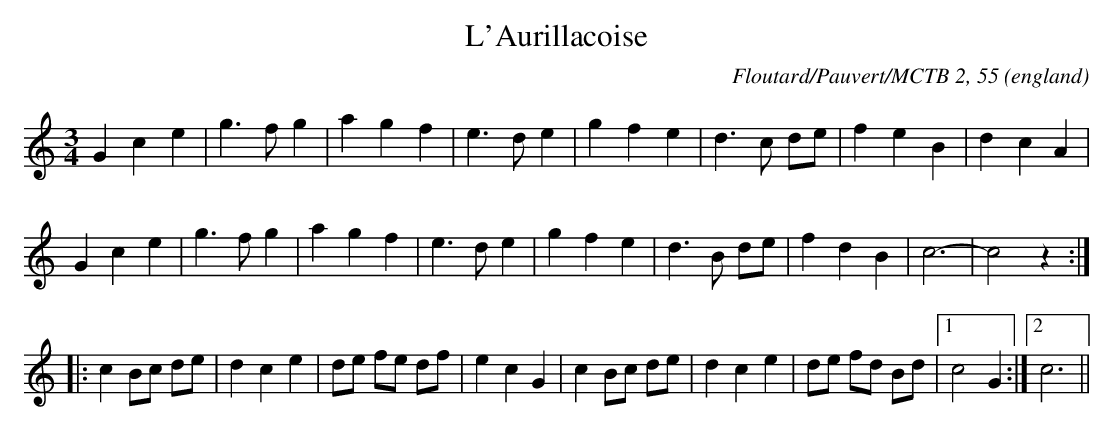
X:1
T:L'Aurillacoise
O:england
C:Floutard/Pauvert/MCTB 2, 55
M:3/4
L:1/4
K:C
Gce|g>fg|agf|e>de|gfe|d>c d/e/|feB|dcA|
Gce|g>fg|agf|e>de|gfe|d>B d/e/|fdB|c3-|c2z:|
|:cB/c/ d/e/|dce|d/e/ f/e/ d/f/|ecG|\
cB/c/ d/e/|dce|d/e/ f/d/ B/d/|1 c2G:|2 c3||
